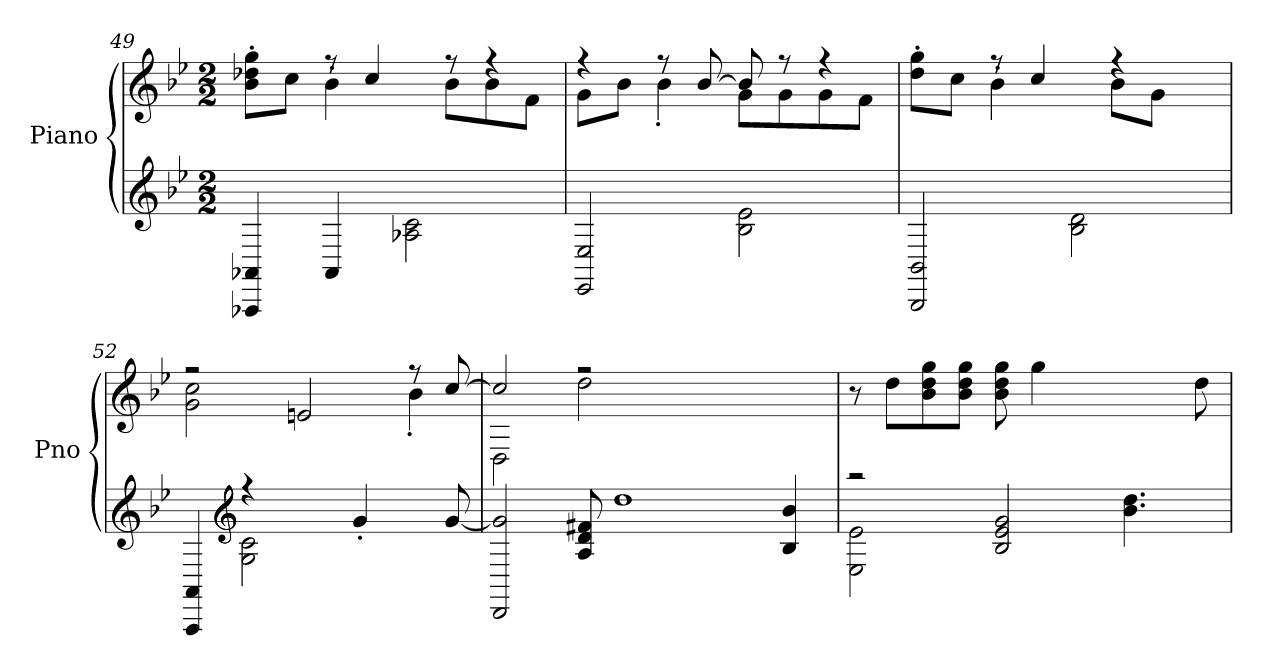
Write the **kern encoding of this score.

**kern	**kern
*part1	*part1
*staff2	*staff1
*I"Piano	*
*I'Pno	*
*clefG2	*clefG2
*k[b-e-]	*k[b-e-]
*M2/2	*M2/2
=49	=49
*	*^
4AAA-X/ 4AA-X/	8b-\' 8dd-X\' 8gg\'L	4ryy
.	8cc\J	.
4AA-/	4b-'\	8rff
.	.	4cc/
2A-X\ 2c\	8ryy	.
.	8b-\L	8rff
.	8b-\	4rff
.	8f\J	.
=50	=50	=50
2EE-/ 2E-/	4rff	8g\L
.	.	8b-\J
.	8rff	4b-'\
.	[8b-/	.
2B-\ 2e-\	8b-/]	8g\L
.	8rff	8g\
.	4rff	8g\
.	.	8f\J
!!LO:PB:g=z	!!
=51	=51	=51
2BBB-/ 2BB-/	8dd\' 8gg\'L	4ryy
.	8cc\J	.
.	4b-'\	8rff
.	.	4cc/
2B-\ 2d\	8ryy	.
.	8b-\L	4rff
.	8g\J	.
.	8ryy	8ryy
=52	=52	=52
*^	*	*
4AAA/ 4AA/	4ryy	2rff	2g\ 2cc\
*clefG2	*	*	*
2G\ 2c\	4rff	.	.
.	2.ryy	2en/	2ryy
4g'/	.	.	.
8ryy	.	8rff	4b-'\
[8g/	.	[8cc/	.
*v	*v	*	*
=53	=53	=53
2DD/ 2g/]	2cc/]	2D\
8A/ 8d/ 8f#X/	2rff	2dd\
1dd	.	.
.	2..ryy	2..ryy
4B-/ 4b-/	.	.
*	*v	*v
=54	=54
*^	*
2raa	2E-\ 2e-\	8r
.	.	8dd\L
.	.	8b-\ 8dd\ 8gg\
.	.	8b-\ 8dd\ 8gg\J
2B-/ 2e-/ 2g/	1ryy	8b-\ 8dd\ 8gg\
.	.	4gg\
.	.	2ryy
4.b-\ 4.dd\	.	.
8ryy	.	8dd\
*v	*v	*
=	=
*-	*-
